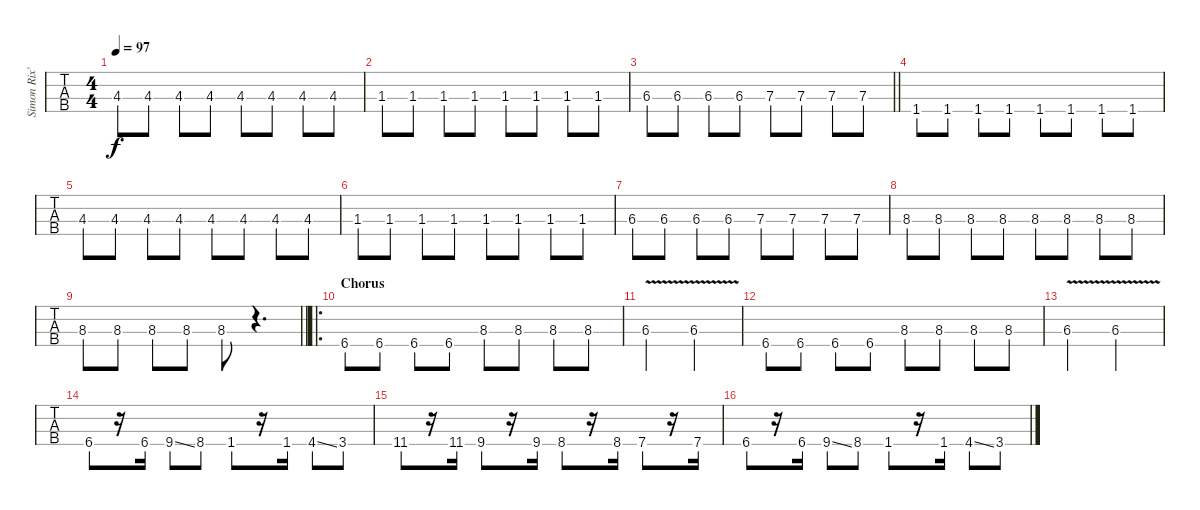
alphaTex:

\track ("Simon Rix's bass" "Simon Rix'") {instrument electricbasspick}
\staff {tabs}
\tuning (G2 D2 A1 E1) {hide}
\ts (4 4)
\tempo 97
\clef f4
\ks c
4.3.8{dy f} 4.3.8 4.3.8 4.3.8 4.3.8 4.3.8 4.3.8 4.3.8 |
1.3.8 1.3.8 1.3.8 1.3.8 1.3.8 1.3.8 1.3.8 1.3.8 |
\barLineRight lightlight
6.3.8 6.3.8 6.3.8 6.3.8 7.3.8 7.3.8 7.3.8 7.3.8 |
1.4.8 1.4.8 1.4.8 1.4.8 1.4.8 1.4.8 1.4.8 1.4.8 |
4.3.8 4.3.8 4.3.8 4.3.8 4.3.8 4.3.8 4.3.8 4.3.8 |
1.3.8 1.3.8 1.3.8 1.3.8 1.3.8 1.3.8 1.3.8 1.3.8 |
6.3.8 6.3.8 6.3.8 6.3.8 7.3.8 7.3.8 7.3.8 7.3.8 |
8.3.8 8.3.8 8.3.8 8.3.8 8.3.8 8.3.8 8.3.8 8.3.8 |
\barLineRight lightlight
8.3.8 8.3.8 8.3.8 8.3.8 8.3.8 r.4{d} |
\ro
\section ("" "Chorus")
6.4.8 6.4.8 6.4.8 6.4.8 8.3.8 8.3.8 8.3.8 8.3.8 |
6.3{v}.2 6.3{v}.2 |
6.4.8 6.4.8 6.4.8 6.4.8 8.3.8 8.3.8 8.3.8 8.3.8 |
6.3{v}.2 6.3{v}.2 |
6.4.8 r.16 6.4.16 9.4{ss}.8 8.4.8 1.4.8 r.16 1.4.16 4.4{ss}.8 3.4.8 |
11.4.8 r.16 11.4.16 9.4.8 r.16 9.4.16 8.4.8 r.16 8.4.16 7.4.8 r.16 7.4.16 |
6.4.8 r.16 6.4.16 9.4{ss}.8 8.4.8 1.4.8 r.16 1.4.16 4.4{ss}.8 3.4.8
